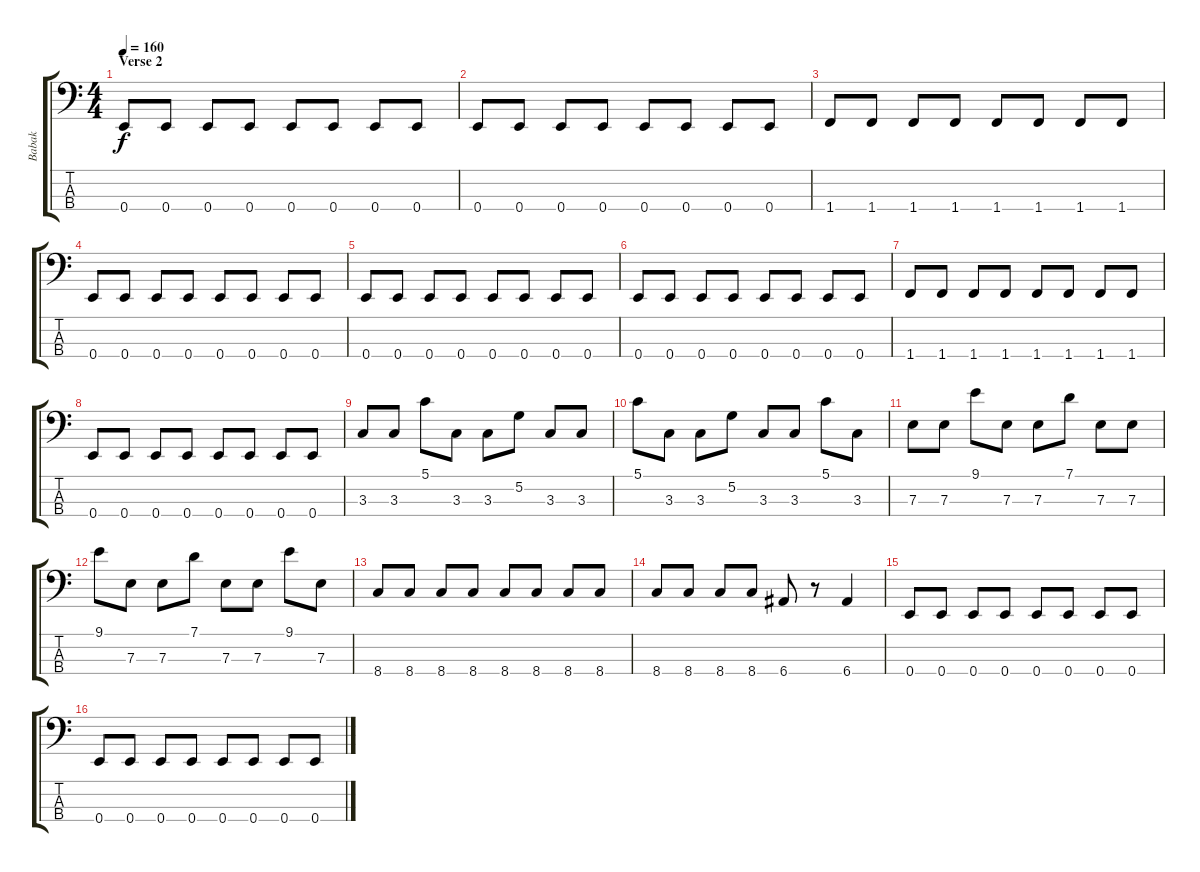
\track ("Babak" "Babak") {instrument electricbassfinger}
\staff {score tabs}
\tuning (G2 D2 A1 E1) {hide}
\ts (4 4)
\section ("" "Verse 2")
\tempo 160
\clef f4
\ks c
0.4.8{dy f} 0.4.8 0.4.8 0.4.8 0.4.8 0.4.8 0.4.8 0.4.8 |
0.4.8 0.4.8 0.4.8 0.4.8 0.4.8 0.4.8 0.4.8 0.4.8 |
1.4.8 1.4.8 1.4.8 1.4.8 1.4.8 1.4.8 1.4.8 1.4.8 |
0.4.8 0.4.8 0.4.8 0.4.8 0.4.8 0.4.8 0.4.8 0.4.8 |
0.4.8 0.4.8 0.4.8 0.4.8 0.4.8 0.4.8 0.4.8 0.4.8 |
0.4.8 0.4.8 0.4.8 0.4.8 0.4.8 0.4.8 0.4.8 0.4.8 |
1.4.8 1.4.8 1.4.8 1.4.8 1.4.8 1.4.8 1.4.8 1.4.8 |
0.4.8 0.4.8 0.4.8 0.4.8 0.4.8 0.4.8 0.4.8 0.4.8 |
3.3.8 3.3.8 5.1.8 3.3.8 3.3.8 5.2.8 3.3.8 3.3.8 |
5.1.8 3.3.8 3.3.8 5.2.8 3.3.8 3.3.8 5.1.8 3.3.8 |
7.3.8 7.3.8 9.1.8 7.3.8 7.3.8 7.1.8 7.3.8 7.3.8 |
9.1.8 7.3.8 7.3.8 7.1.8 7.3.8 7.3.8 9.1.8 7.3.8 |
8.4.8 8.4.8 8.4.8 8.4.8 8.4.8 8.4.8 8.4.8 8.4.8 |
8.4.8 8.4.8 8.4.8 8.4.8 6.4.8 r.8 6.4.4 |
0.4.8 0.4.8 0.4.8 0.4.8 0.4.8 0.4.8 0.4.8 0.4.8 |
0.4.8 0.4.8 0.4.8 0.4.8 0.4.8 0.4.8 0.4.8 0.4.8
